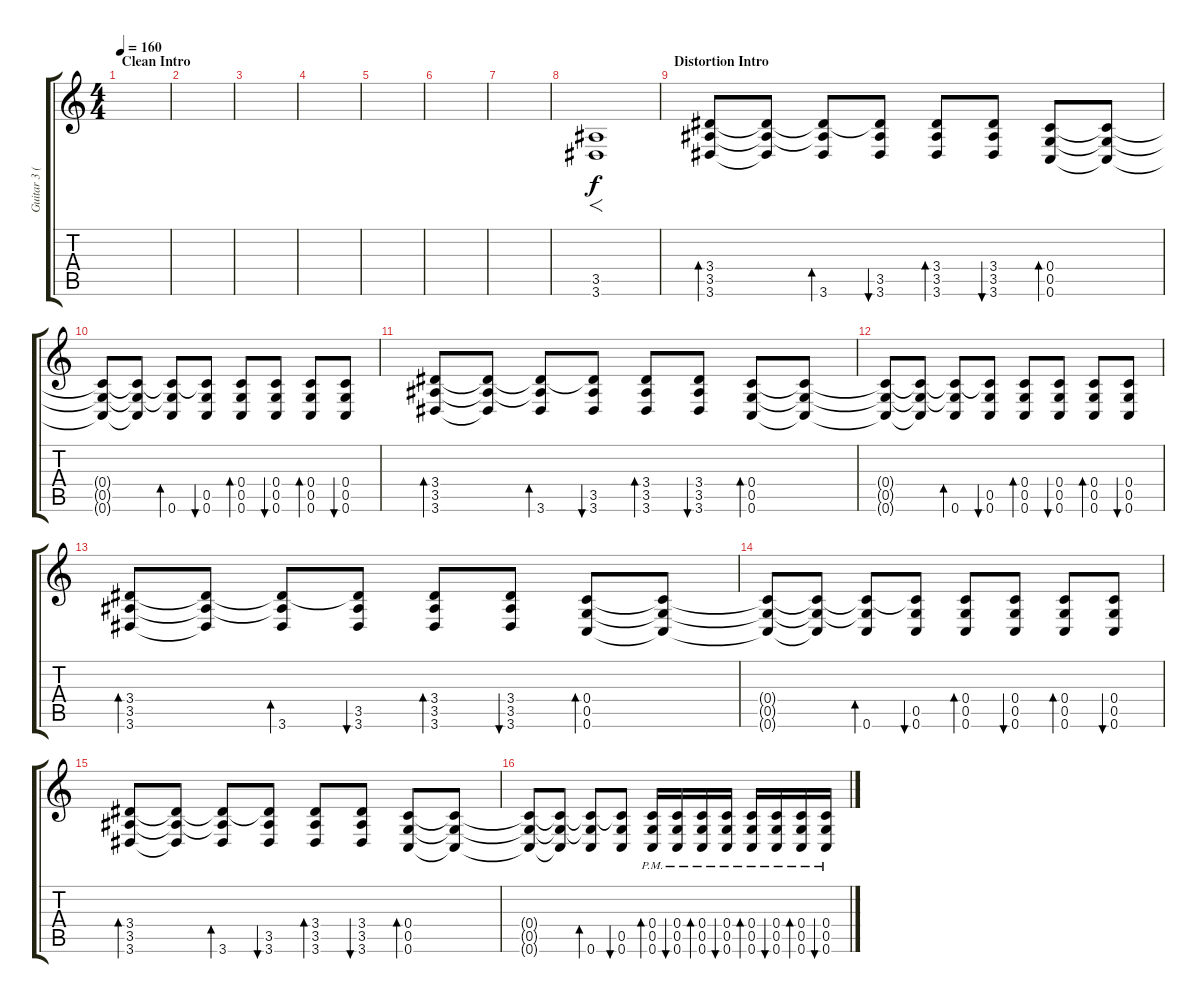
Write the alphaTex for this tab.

\track ("Guitar 3 (distortion)" "Guitar 3 (") {instrument distortionguitar}
\staff {score tabs}
\tuning (D4 A3 F3 C3 G2 C2) {hide}
\ts (4 4)
\section ("" "Clean Intro")
\tempo 160
\clef g2
\ks c
|
|
|
|
|
|
|
(3.5 3.6).1{f} |
\section ("" "Distortion Intro")
(3.4 3.5 3.6).8{bd 60} (3.4{t} 3.5{t} 3.6{t}).8 (3.4{t} 3.5{t} 3.6).8{bd 60} (3.4{t} 3.5 3.6).8{bu 60} (3.4 3.5 3.6).8{bd 60} (3.4 3.5 3.6).8{bu 60} (0.4 0.5 0.6).8{bd 60} (0.4{t} 0.5{t} 0.6{t}).8 |
(0.4{t} 0.5{t} 0.6{t}).8 (0.4{t} 0.5{t} 0.6{t}).8 (0.4{t} 0.5{t} 0.6).8{bd 60} (0.4{t} 0.5 0.6).8{bu 60} (0.4 0.5 0.6).8{bd 60} (0.4 0.5 0.6).8{bu 60} (0.4 0.5 0.6).8{bd 60} (0.4 0.5 0.6).8{bu 60} |
(3.4 3.5 3.6).8{bd 60} (3.4{t} 3.5{t} 3.6{t}).8 (3.4{t} 3.5{t} 3.6).8{bd 60} (3.4{t} 3.5 3.6).8{bu 60} (3.4 3.5 3.6).8{bd 60} (3.4 3.5 3.6).8{bu 60} (0.4 0.5 0.6).8{bd 60} (0.4{t} 0.5{t} 0.6{t}).8 |
(0.4{t} 0.5{t} 0.6{t}).8 (0.4{t} 0.5{t} 0.6{t}).8 (0.4{t} 0.5{t} 0.6).8{bd 60} (0.4{t} 0.5 0.6).8{bu 60} (0.4 0.5 0.6).8{bd 60} (0.4 0.5 0.6).8{bu 60} (0.4 0.5 0.6).8{bd 60} (0.4 0.5 0.6).8{bu 60} |
(3.4 3.5 3.6).8{bd 60} (3.4{t} 3.5{t} 3.6{t}).8 (3.4{t} 3.5{t} 3.6).8{bd 60} (3.4{t} 3.5 3.6).8{bu 60} (3.4 3.5 3.6).8{bd 60} (3.4 3.5 3.6).8{bu 60} (0.4 0.5 0.6).8{bd 60} (0.4{t} 0.5{t} 0.6{t}).8 |
(0.4{t} 0.5{t} 0.6{t}).8 (0.4{t} 0.5{t} 0.6{t}).8 (0.4{t} 0.5{t} 0.6).8{bd 60} (0.4{t} 0.5 0.6).8{bu 60} (0.4 0.5 0.6).8{bd 60} (0.4 0.5 0.6).8{bu 60} (0.4 0.5 0.6).8{bd 60} (0.4 0.5 0.6).8{bu 60} |
(3.4 3.5 3.6).8{bd 60} (3.4{t} 3.5{t} 3.6{t}).8 (3.4{t} 3.5{t} 3.6).8{bd 60} (3.4{t} 3.5 3.6).8{bu 60} (3.4 3.5 3.6).8{bd 60} (3.4 3.5 3.6).8{bu 60} (0.4 0.5 0.6).8{bd 60} (0.4{t} 0.5{t} 0.6{t}).8 |
(0.4{t} 0.5{t} 0.6{t}).8 (0.4{t} 0.5{t} 0.6{t}).8 (0.4{t} 0.5{t} 0.6).8{bd 60} (0.4{t} 0.5 0.6).8{bu 60} (0.4{pm} 0.5{pm} 0.6{pm}).16{bd 60} (0.4{pm} 0.5{pm} 0.6{pm}).16{bu 60} (0.4{pm} 0.5{pm} 0.6{pm}).16{bd 60} (0.4{pm} 0.5{pm} 0.6{pm}).16{bu 60} (0.4{pm} 0.5{pm} 0.6{pm}).16{bd 60} (0.4{pm} 0.5{pm} 0.6{pm}).16{bu 60} (0.4{pm} 0.5{pm} 0.6{pm}).16{bd 60} (0.4{pm} 0.5{pm} 0.6{pm}).16{bu 60}
